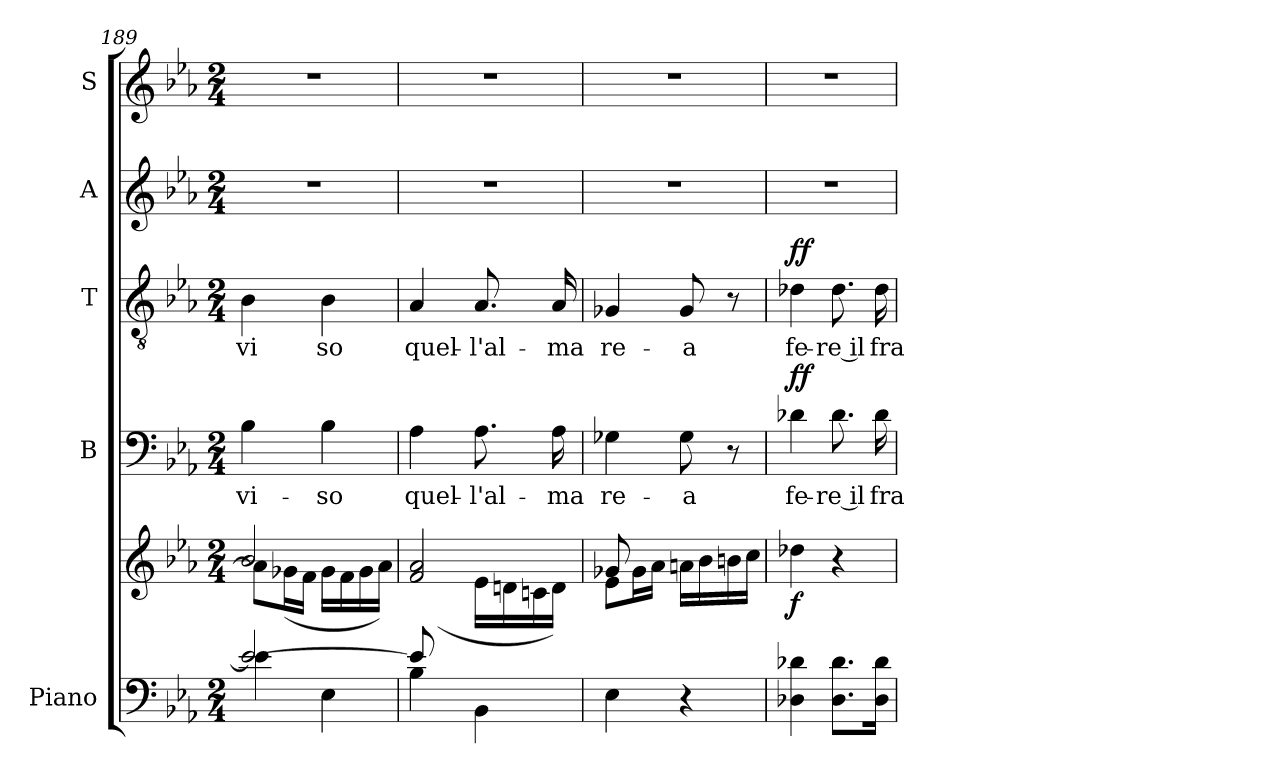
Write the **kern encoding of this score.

**kern	**kern	**dynam	**kern	**text	**dynam	**kern	**text	**dynam	**kern	**kern
*part5	*part5	*part5	*part4	*part4	*part4	*part3	*part3	*part3	*part2	*part1
*staff6	*staff5	*staff5/6	*staff4	*staff4	*staff4	*staff3	*staff3	*staff3	*staff2	*staff1
*I"Piano	*	*	*I"B	*	*	*I"T	*	*	*I"A	*I"S
*I'Pno	*	*	*I'B	*	*	*I'T	*	*	*I'A	*I'S
*clefF4	*clefG2	*	*clefF4	*	*	*clefGv2	*	*	*clefG2	*clefG2
*k[b-e-a-]	*k[b-e-a-]	*	*k[b-e-a-]	*	*	*k[b-e-a-]	*	*	*k[b-e-a-]	*k[b-e-a-]
*M2/4	*M2/4	*	*M2/4	*	*	*M2/4	*	*	*M2/4	*M2/4
=189	=189	=189	=189	=189	=189	=189	=189	=189	=189	=189
*^	*^	*	*	*	*	*	*	*	*	*
!	!	!	!	!	!	!LO:LY:b	!	!	!LO:LY:b	!	!	!
2e-/_	4e-\	2b-/	8a-\L]	.	4B-\	-vi-	.	4B-\	vi	.	2r	2r
.	.	.	(>16g-X\L	.	.	.	.	.	.	.	.	.
.	.	.	16f\JJ	.	.	.	.	.	.	.	.	.
!	!	!	!	!	!	!LO:LY:b	!	!	!LO:LY:b	!	!	!
.	4E-\	.	16g-\LL	.	4B-\	-so	.	4B-\	so	.	.	.
.	.	.	16f\	.	.	.	.	.	.	.	.	.
.	.	.	16g-\	.	.	.	.	.	.	.	.	.
.	.	.	16a-\JJ)	.	.	.	.	.	.	.	.	.
!!LO:LB:g=z
=190	=190	=190	=190	=190	=190	=190	=190	=190	=190	=190	=190	=190
!	!	!	!	!	!	!LO:LY:b	!	!	!LO:LY:b	!	!	!
8e-/L]	4B-\	2f/ 2a-/	8ryy	.	4A-\	quel-	.	4A-/	quel-	.	2r	2r
4.ryy	.	.	(>16f\L	.	.	.	.	.	.	.	.	.
.	.	.	16e-\JJ	.	.	.	.	.	.	.	.	.
!	!	!	!	!	!	!LO:LY:b	!	!	!LO:LY:b	!	!	!
.	4BB-\	.	16e-\LL	.	8.A-\	-l'al-	.	8.A-/	-l'al-	.	.	.
.	.	.	16dn\	.	.	.	.	.	.	.	.	.
.	.	.	16cn\	.	.	.	.	.	.	.	.	.
!	!	!	!	!	!	!LO:LY:b	!	!	!LO:LY:b	!	!	!
.	.	.	16d\JJ)	.	16A-\	-ma	.	16A-/	-ma	.	.	.
*v	*v	*	*	*	*	*	*	*	*	*	*	*
=191	=191	=191	=191	=191	=191	=191	=191	=191	=191	=191	=191
!	!	!	!	!	!LO:LY:b	!	!	!LO:LY:b	!	!	!
4E-\	8e-\L	8g-X/	.	4G-X\	re-	.	4G-X/	re-	.	2r	2r
.	16g-\L	4.ryy	.	.	.	.	.	.	.	.	.
.	16a-\JJ	.	.	.	.	.	.	.	.	.	.
!	!	!	!	!	!LO:LY:b	!	!	!LO:LY:b	!	!	!
4r	16an\LL	.	.	8G-\	-a	.	8G-/	-a	.	.	.
.	16b-\	.	.	.	.	.	.	.	.	.	.
.	16bn\	.	.	8r	.	.	8r	.	.	.	.
.	16cc\JJ	.	.	.	.	.	.	.	.	.	.
*	*v	*v	*	*	*	*	*	*	*	*	*
=192	=192	=192	=192	=192	=192	=192	=192	=192	=192	=192
!	!	!LO:DY:b	!	!LO:LY:b	!LO:DY:a	!	!LO:LY:b	!LO:DY:a	!	!
4D-X\ 4d-X\	4dd-X\	f	4d-X\	fe-	ff	4d-X\	fe-	ff	2r	2r
!	!	!	!	!LO:LY:b	!	!	!LO:LY:b	!	!	!
8.D-\ 8.d-\L	4r	.	8.d-\	-re il	.	8.d-\	-re il	.	.	.
!	!	!	!	!LO:LY:b	!	!	!LO:LY:b	!	!	!
16D-\ 16d-\Jk	.	.	16d-\	fra-	.	16d-\	fra-	.	.	.
=	=	=	=	=	=	=	=	=	=	=
*-	*-	*-	*-	*-	*-	*-	*-	*-	*-	*-
